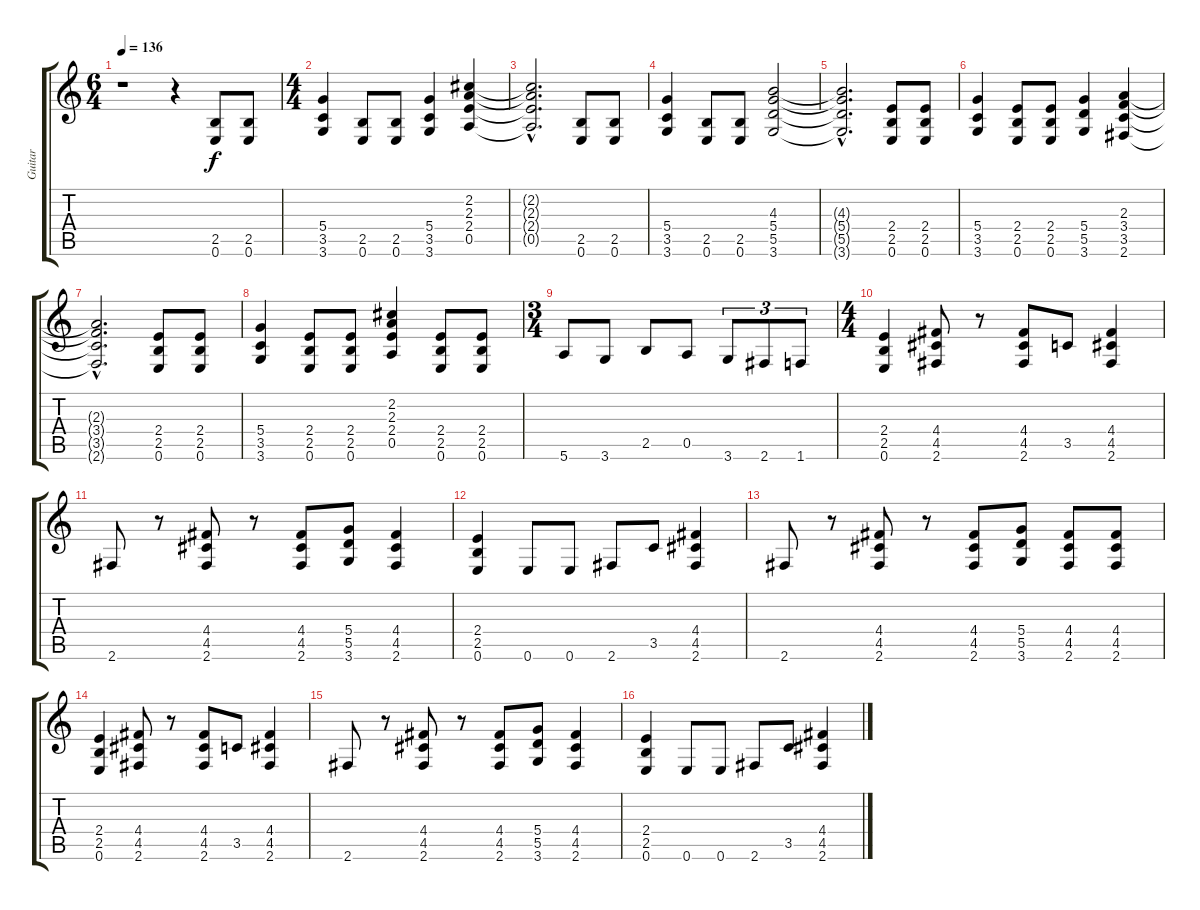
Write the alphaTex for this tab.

\track ("Guitar" "Guitar") {instrument distortionguitar}
\staff {score tabs}
\tuning (E4 B3 G3 D3 A2 E2) {hide}
\ts (6 4)
\tempo 136
\clef g2
\ks c
r.1{dy f instrument distortionguitar} r.4 (2.5 0.6).8 (2.5 0.6).8 |
\ts (4 4)
(5.4 3.5 3.6).4 (2.5 0.6).8 (2.5 0.6).8 (5.4 3.5 3.6).4 (2.2 2.3 2.4 0.5).4 |
(2.2{hac t} 2.3{hac t} 2.4{hac t} 0.5{hac t}).2{d} (2.5 0.6).8 (2.5 0.6).8 |
(5.4 3.5 3.6).4 (2.5 0.6).8 (2.5 0.6).8 (4.3 5.4 5.5 3.6).2 |
(4.3{hac t} 5.4{hac t} 5.5{hac t} 3.6{hac t}).2{d} (2.4 2.5 0.6).8 (2.4 2.5 0.6).8 |
(5.4 3.5 3.6).4 (2.4 2.5 0.6).8 (2.4 2.5 0.6).8 (5.4 5.5 3.6).4 (2.3 3.4 3.5 2.6).4 |
(2.3{hac t} 3.4{hac t} 3.5{hac t} 2.6{hac t}).2{d} (2.4 2.5 0.6).8 (2.4 2.5 0.6).8 |
(5.4 3.5 3.6).4 (2.4 2.5 0.6).8 (2.4 2.5 0.6).8 (2.2 2.3 2.4 0.5).4 (2.4 2.5 0.6).8 (2.4 2.5 0.6).8 |
\ts (3 4)
5.6.8 3.6.8 2.5.8 0.5.8 3.6.8{tu (3 2)} 2.6.8{tu (3 2)} 1.6.8{tu (3 2)} |
\ts (4 4)
(2.4 2.5 0.6).4 (4.4 4.5 2.6).8 r.8 (4.4 4.5 2.6).8 3.5.8 (4.4 4.5 2.6).4 |
2.6.8 r.8 (4.4 4.5 2.6).8 r.8 (4.4 4.5 2.6).8 (5.4 5.5 3.6).8 (4.4 4.5 2.6).4 |
(2.4 2.5 0.6).4 0.6.8 0.6.8 2.6.8 3.5.8 (4.4 4.5 2.6).4 |
2.6.8 r.8 (4.4 4.5 2.6).8 r.8 (4.4 4.5 2.6).8 (5.4 5.5 3.6).8 (4.4 4.5 2.6).8 (4.4 4.5 2.6).8 |
(2.4 2.5 0.6).4 (4.4 4.5 2.6).8 r.8 (4.4 4.5 2.6).8 3.5.8 (4.4 4.5 2.6).4 |
2.6.8 r.8 (4.4 4.5 2.6).8 r.8 (4.4 4.5 2.6).8 (5.4 5.5 3.6).8 (4.4 4.5 2.6).4 |
(2.4 2.5 0.6).4 0.6.8 0.6.8 2.6.8 3.5.8 (4.4 4.5 2.6).4
